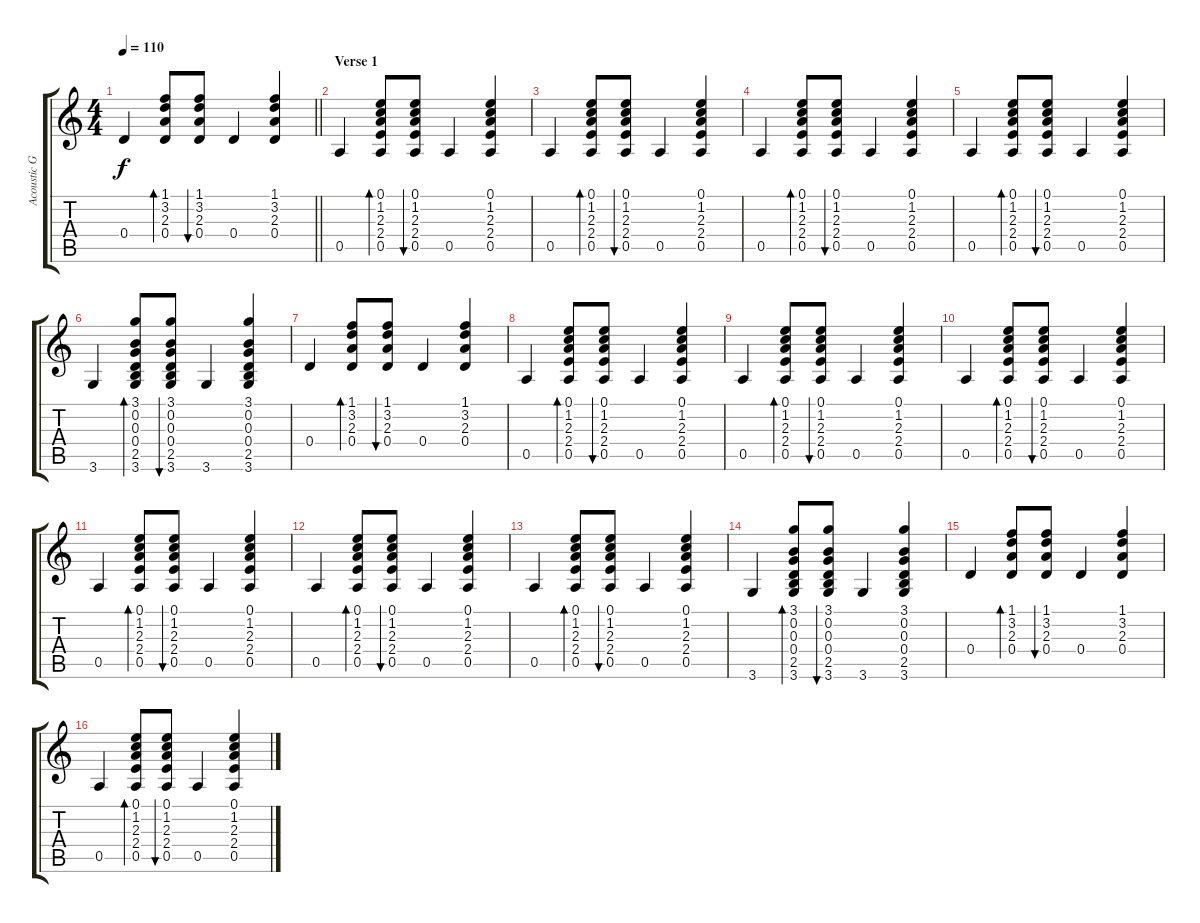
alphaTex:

\track ("Acoustic Guitar" "Acoustic G") {instrument acousticguitarnylon}
\staff {score tabs}
\tuning (E4 B3 G3 D3 A2 E2) {hide}
\ts (4 4)
\tempo 110
\clef g2
\barLineRight lightlight
\ks c
0.4.4{dy f} (1.1 3.2 2.3 0.4).8{bd 30} (1.1 3.2 2.3 0.4).8{bu 30} 0.4.4 (1.1 3.2 2.3 0.4).4 |
\section ("" "Verse 1")
0.5.4 (0.1 1.2 2.3 2.4 0.5).8{bd 30} (0.1 1.2 2.3 2.4 0.5).8{bu 30} 0.5.4 (0.1 1.2 2.3 2.4 0.5).4 |
0.5.4 (0.1 1.2 2.3 2.4 0.5).8{bd 30} (0.1 1.2 2.3 2.4 0.5).8{bu 30} 0.5.4 (0.1 1.2 2.3 2.4 0.5).4 |
0.5.4 (0.1 1.2 2.3 2.4 0.5).8{bd 30} (0.1 1.2 2.3 2.4 0.5).8{bu 30} 0.5.4 (0.1 1.2 2.3 2.4 0.5).4 |
0.5.4 (0.1 1.2 2.3 2.4 0.5).8{bd 30} (0.1 1.2 2.3 2.4 0.5).8{bu 30} 0.5.4 (0.1 1.2 2.3 2.4 0.5).4 |
3.6.4 (3.1 0.2 0.3 0.4 2.5 3.6).8{bd 30} (3.1 0.2 0.3 0.4 2.5 3.6).8{bu 30} 3.6.4 (3.1 0.2 0.3 0.4 2.5 3.6).4 |
0.4.4 (1.1 3.2 2.3 0.4).8{bd 30} (1.1 3.2 2.3 0.4).8{bu 30} 0.4.4 (1.1 3.2 2.3 0.4).4 |
0.5.4 (0.1 1.2 2.3 2.4 0.5).8{bd 30} (0.1 1.2 2.3 2.4 0.5).8{bu 30} 0.5.4 (0.1 1.2 2.3 2.4 0.5).4 |
0.5.4 (0.1 1.2 2.3 2.4 0.5).8{bd 30} (0.1 1.2 2.3 2.4 0.5).8{bu 30} 0.5.4 (0.1 1.2 2.3 2.4 0.5).4 |
0.5.4 (0.1 1.2 2.3 2.4 0.5).8{bd 30} (0.1 1.2 2.3 2.4 0.5).8{bu 30} 0.5.4 (0.1 1.2 2.3 2.4 0.5).4 |
0.5.4 (0.1 1.2 2.3 2.4 0.5).8{bd 30} (0.1 1.2 2.3 2.4 0.5).8{bu 30} 0.5.4 (0.1 1.2 2.3 2.4 0.5).4 |
0.5.4 (0.1 1.2 2.3 2.4 0.5).8{bd 30} (0.1 1.2 2.3 2.4 0.5).8{bu 30} 0.5.4 (0.1 1.2 2.3 2.4 0.5).4 |
0.5.4 (0.1 1.2 2.3 2.4 0.5).8{bd 30} (0.1 1.2 2.3 2.4 0.5).8{bu 30} 0.5.4 (0.1 1.2 2.3 2.4 0.5).4 |
3.6.4 (3.1 0.2 0.3 0.4 2.5 3.6).8{bd 30} (3.1 0.2 0.3 0.4 2.5 3.6).8{bu 30} 3.6.4 (3.1 0.2 0.3 0.4 2.5 3.6).4 |
0.4.4 (1.1 3.2 2.3 0.4).8{bd 30} (1.1 3.2 2.3 0.4).8{bu 30} 0.4.4 (1.1 3.2 2.3 0.4).4 |
0.5.4 (0.1 1.2 2.3 2.4 0.5).8{bd 30} (0.1 1.2 2.3 2.4 0.5).8{bu 30} 0.5.4 (0.1 1.2 2.3 2.4 0.5).4
